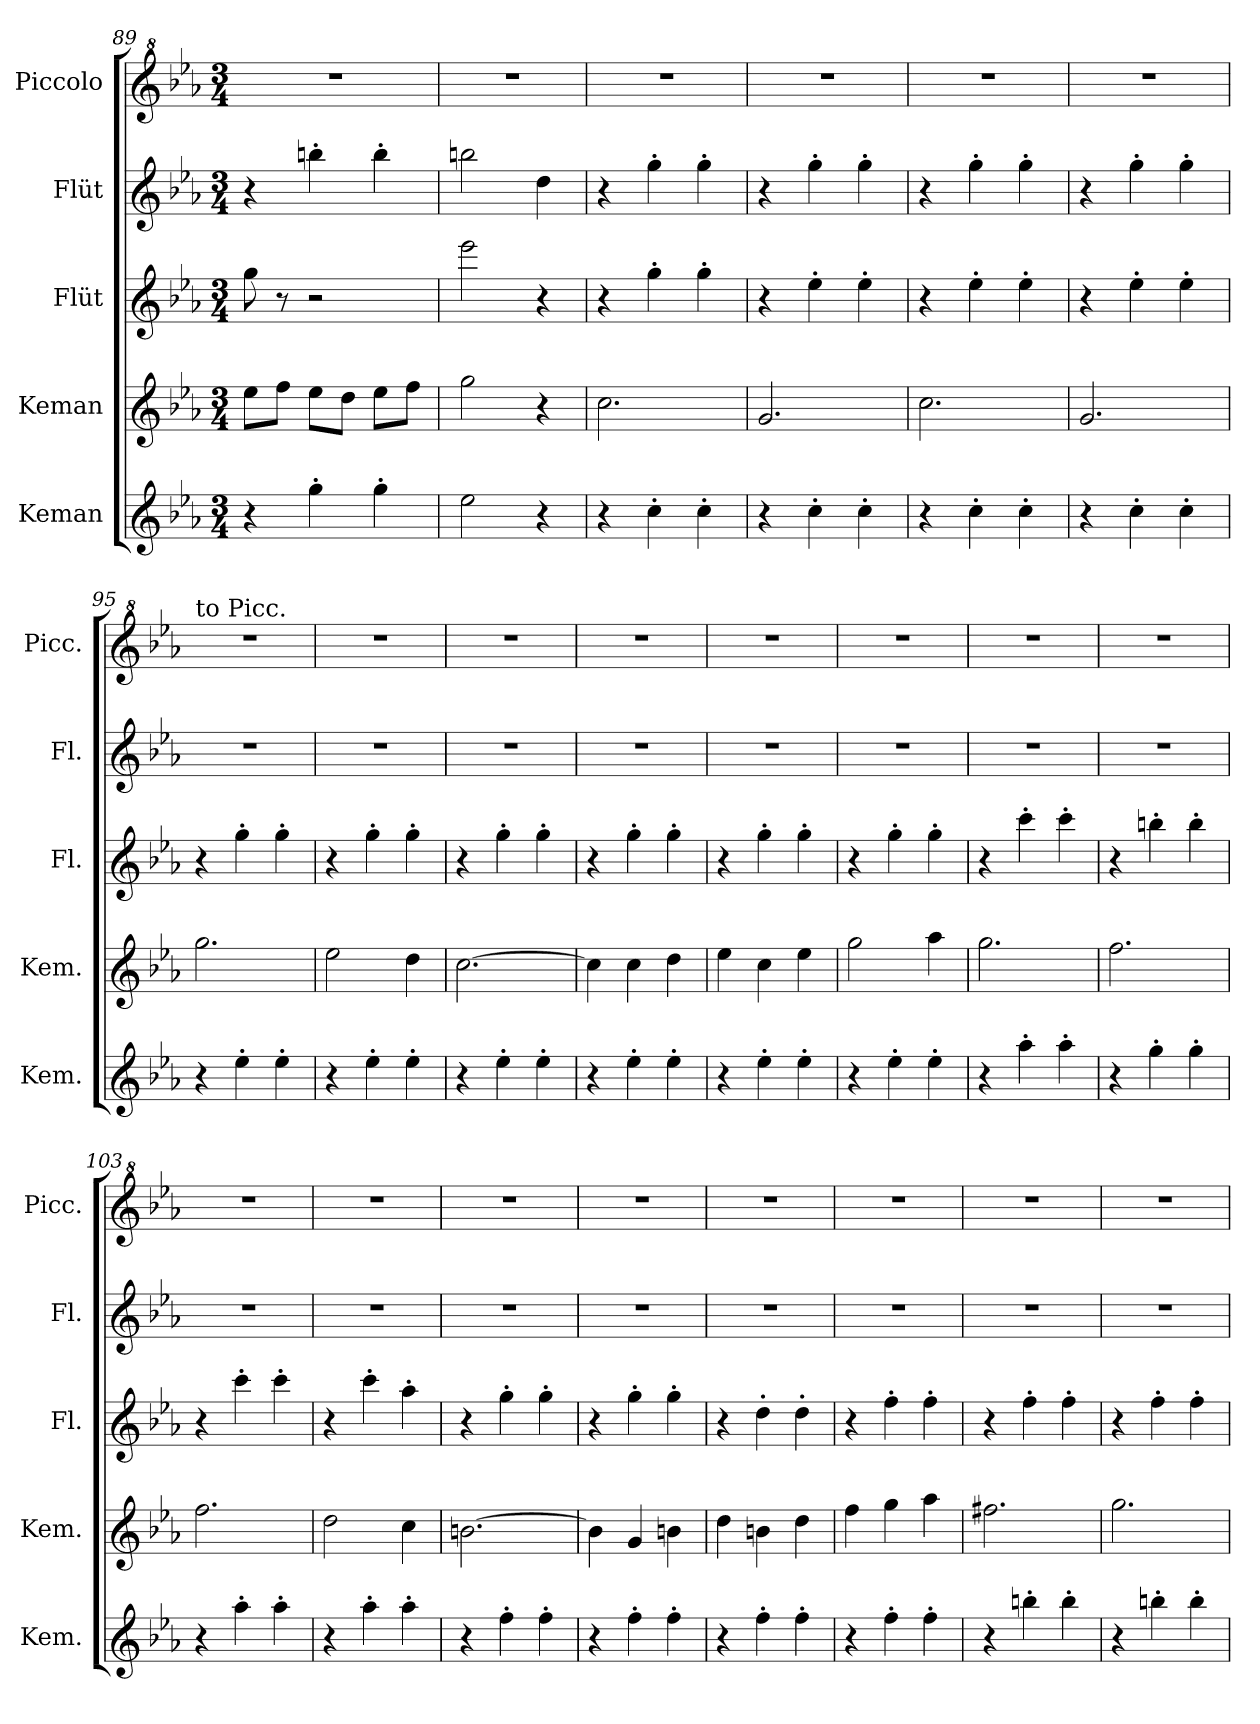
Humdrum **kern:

**kern	**kern	**kern	**kern	**kern
*part5	*part4	*part3	*part2	*part1
*staff5	*staff4	*staff3	*staff2	*staff1
*I"Keman	*I"Keman	*I"Flüt	*I"Flüt	*I"Piccolo
*I'Kem.	*I'Kem.	*I'Fl.	*I'Fl.	*I'Picc.
*clefG2	*clefG2	*clefG2	*clefG2	*clefG^2
*	*	*	*	*ITrd-7c-12
*k[b-e-a-]	*k[b-e-a-]	*k[b-e-a-]	*k[b-e-a-]	*k[b-e-a-]
*M3/4	*M3/4	*M3/4	*M3/4	*M3/4
=89	=89	=89	=89	=89
4r	8ee-\L	8gg\	4r	2.r
.	8ff\J	8r	.	.
4gg'\	8ee-\L	2r	4bbn'\	.
.	8dd\J	.	.	.
4gg'\	8ee-\L	.	4bb'\	.
.	8ff\J	.	.	.
=90	=90	=90	=90	=90
2ee-\	2gg\	2eee-\	2bbn\	2.r
4r	4r	4r	4dd\	.
=91	=91	=91	=91	=91
4r	2.cc\	4r	4r	2.r
4cc'\	.	4gg'\	4gg'\	.
4cc'\	.	4gg'\	4gg'\	.
=92	=92	=92	=92	=92
4r	2.g/	4r	4r	2.r
4cc'\	.	4ee-'\	4gg'\	.
4cc'\	.	4ee-'\	4gg'\	.
=93	=93	=93	=93	=93
4r	2.cc\	4r	4r	2.r
4cc'\	.	4ee-'\	4gg'\	.
4cc'\	.	4ee-'\	4gg'\	.
=94	=94	=94	=94	=94
4r	2.g/	4r	4r	2.r
4cc'\	.	4ee-'\	4gg'\	.
4cc'\	.	4ee-'\	4gg'\	.
=95	=95	=95	=95	=95
!	!	!	!	!LO:TX:a:t=to Picc.
4r	2.gg\	4r	2.r	2.r
4ee-'\	.	4gg'\	.	.
4ee-'\	.	4gg'\	.	.
=96	=96	=96	=96	=96
4r	2ee-\	4r	2.r	2.r
4ee-'\	.	4gg'\	.	.
4ee-'\	4dd\	4gg'\	.	.
=97	=97	=97	=97	=97
4r	[2.cc\	4r	2.r	2.r
4ee-'\	.	4gg'\	.	.
4ee-'\	.	4gg'\	.	.
!!LO:LB:g=z
=98	=98	=98	=98	=98
4r	4cc\]	4r	2.r	2.r
4ee-'\	4cc\	4gg'\	.	.
4ee-'\	4dd\	4gg'\	.	.
=99	=99	=99	=99	=99
4r	4ee-\	4r	2.r	2.r
4ee-'\	4cc\	4gg'\	.	.
4ee-'\	4ee-\	4gg'\	.	.
=100	=100	=100	=100	=100
4r	2gg\	4r	2.r	2.r
4ee-'\	.	4gg'\	.	.
4ee-'\	4aa-\	4gg'\	.	.
=101	=101	=101	=101	=101
4r	2.gg\	4r	2.r	2.r
4aa-'\	.	4ccc'\	.	.
4aa-'\	.	4ccc'\	.	.
=102	=102	=102	=102	=102
4r	2.ff\	4r	2.r	2.r
4gg'\	.	4bbn'\	.	.
4gg'\	.	4bb'\	.	.
=103	=103	=103	=103	=103
4r	2.ff\	4r	2.r	2.r
4aa-'\	.	4ccc'\	.	.
4aa-'\	.	4ccc'\	.	.
=104	=104	=104	=104	=104
4r	2dd\	4r	2.r	2.r
4aa-'\	.	4ccc'\	.	.
4aa-'\	4cc\	4aa-'\	.	.
=105	=105	=105	=105	=105
4r	[2.bn\	4r	2.r	2.r
4ff'\	.	4gg'\	.	.
4ff'\	.	4gg'\	.	.
=106	=106	=106	=106	=106
4r	4b\]	4r	2.r	2.r
4ff'\	4g/	4gg'\	.	.
4ff'\	4bn\	4gg'\	.	.
!!LO:PB:g=z
=107	=107	=107	=107	=107
4r	4dd\	4r	2.r	2.r
4ff'\	4bn\	4dd'\	.	.
4ff'\	4dd\	4dd'\	.	.
=108	=108	=108	=108	=108
4r	4ff\	4r	2.r	2.r
4ff'\	4gg\	4ff'\	.	.
4ff'\	4aa-\	4ff'\	.	.
=109	=109	=109	=109	=109
4r	2.ff#X\	4r	2.r	2.r
4bbn'\	.	4ff'\	.	.
4bb'\	.	4ff'\	.	.
=110	=110	=110	=110	=110
4r	2.gg\	4r	2.r	2.r
4bbn'\	.	4ff'\	.	.
4bb'\	.	4ff'\	.	.
=	=	=	=	=
*-	*-	*-	*-	*-
